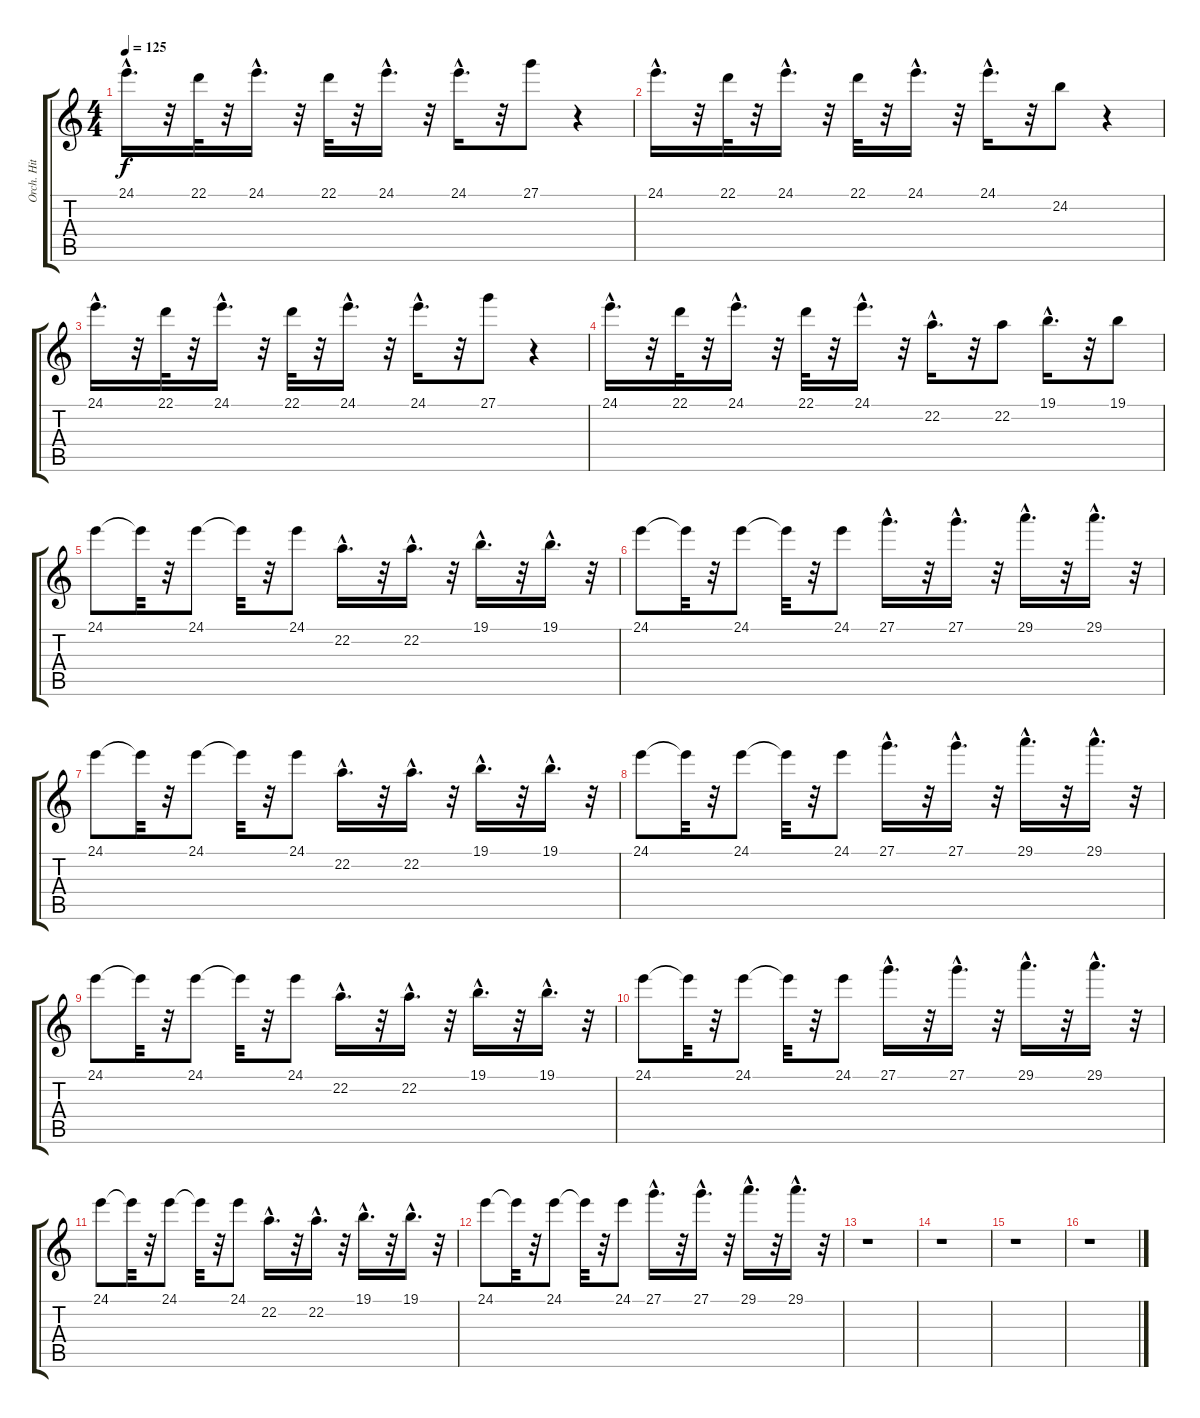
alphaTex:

\track ("Orch. Hit" "Orch. Hit") {instrument orchestrahit}
\staff {score tabs}
\tuning (E4 B3 G3 D3 A2 E2) {hide}
\ts (4 4)
\tempo 125
\clef g2
\ks c
24.1{hac}.16{d dy f} r.32 22.1.32 r.32 24.1{hac}.16{d} r.32 22.1.32 r.32 24.1{hac}.16{d} r.32 24.1{hac}.16{d} r.32 27.1.8 r.4 |
24.1{hac}.16{d} r.32 22.1.32 r.32 24.1{hac}.16{d} r.32 22.1.32 r.32 24.1{hac}.16{d} r.32 24.1{hac}.16{d} r.32 24.2.8 r.4 |
24.1{hac}.16{d} r.32 22.1.32 r.32 24.1{hac}.16{d} r.32 22.1.32 r.32 24.1{hac}.16{d} r.32 24.1{hac}.16{d} r.32 27.1.8 r.4 |
24.1{hac}.16{d} r.32 22.1.32 r.32 24.1{hac}.16{d} r.32 22.1.32 r.32 24.1{hac}.16{d} r.32 22.2{hac}.16{d} r.32 22.2.8 19.1{hac}.16{d} r.32 19.1.8 |
24.1.8 24.1{t}.32 r.32 24.1.8 24.1{t}.32 r.32 24.1.8 22.2{hac}.16{d} r.32 22.2{hac}.16{d} r.32 19.1{hac}.16{d} r.32 19.1{hac}.16{d} r.32 |
24.1.8 24.1{t}.32 r.32 24.1.8 24.1{t}.32 r.32 24.1.8 27.1{hac}.16{d} r.32 27.1{hac}.16{d} r.32 29.1{hac}.16{d} r.32 29.1{hac}.16{d} r.32 |
24.1.8 24.1{t}.32 r.32 24.1.8 24.1{t}.32 r.32 24.1.8 22.2{hac}.16{d} r.32 22.2{hac}.16{d} r.32 19.1{hac}.16{d} r.32 19.1{hac}.16{d} r.32 |
24.1.8 24.1{t}.32 r.32 24.1.8 24.1{t}.32 r.32 24.1.8 27.1{hac}.16{d} r.32 27.1{hac}.16{d} r.32 29.1{hac}.16{d} r.32 29.1{hac}.16{d} r.32 |
24.1.8 24.1{t}.32 r.32 24.1.8 24.1{t}.32 r.32 24.1.8 22.2{hac}.16{d} r.32 22.2{hac}.16{d} r.32 19.1{hac}.16{d} r.32 19.1{hac}.16{d} r.32 |
24.1.8 24.1{t}.32 r.32 24.1.8 24.1{t}.32 r.32 24.1.8 27.1{hac}.16{d} r.32 27.1{hac}.16{d} r.32 29.1{hac}.16{d} r.32 29.1{hac}.16{d} r.32 |
24.1.8 24.1{t}.32 r.32 24.1.8 24.1{t}.32 r.32 24.1.8 22.2{hac}.16{d} r.32 22.2{hac}.16{d} r.32 19.1{hac}.16{d} r.32 19.1{hac}.16{d} r.32 |
24.1.8 24.1{t}.32 r.32 24.1.8 24.1{t}.32 r.32 24.1.8 27.1{hac}.16{d} r.32 27.1{hac}.16{d} r.32 29.1{hac}.16{d} r.32 29.1{hac}.16{d} r.32 |
r.1 |
r.1 |
r.1 |
r.1
